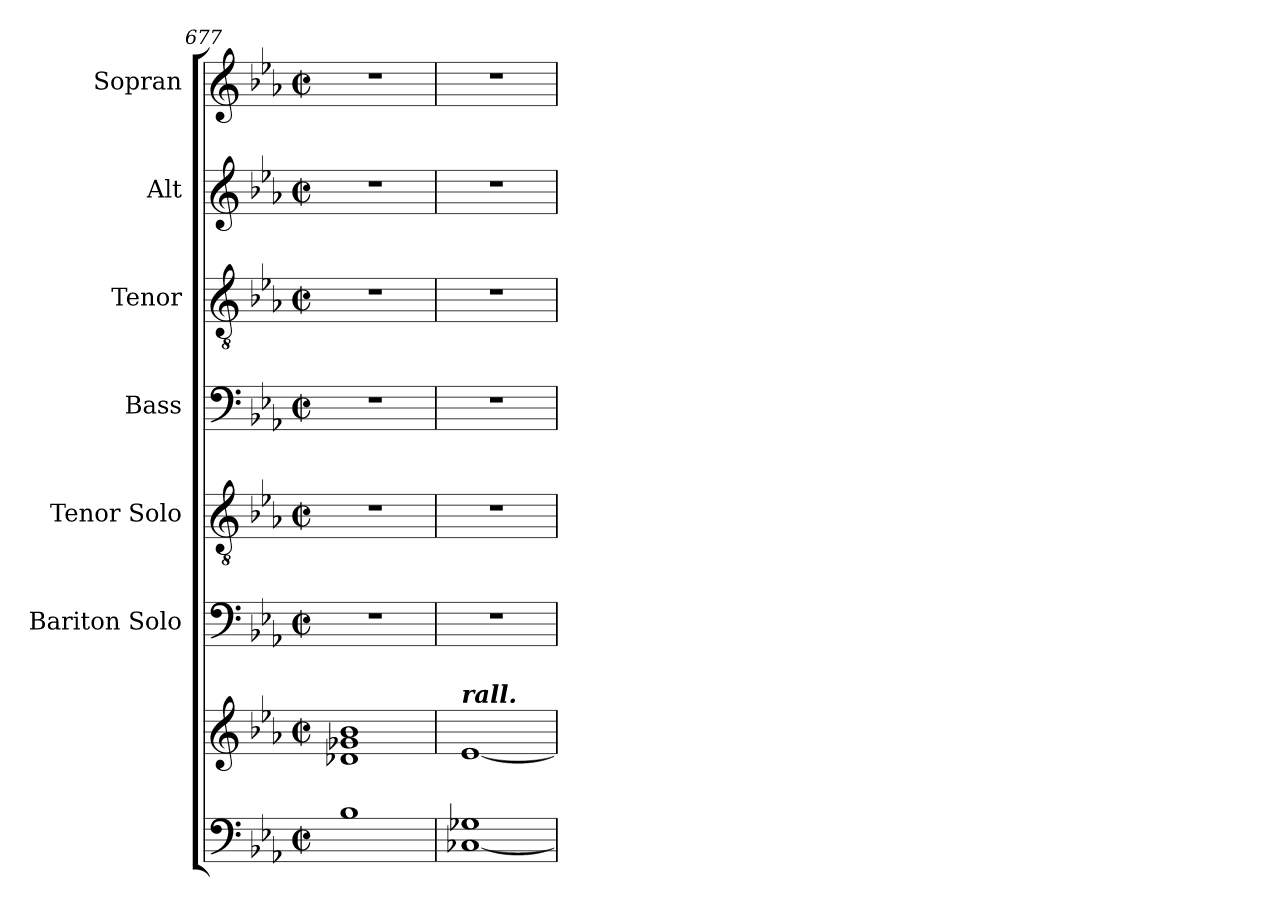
**kern	**kern	**kern	**kern	**kern	**kern	**kern	**kern
*part7	*part7	*part6	*part5	*part4	*part3	*part2	*part1
*staff8	*staff7	*staff6	*staff5	*staff4	*staff3	*staff2	*staff1
*	*	*I"Bariton Solo	*I"Tenor Solo	*I"Bass	*I"Tenor	*I"Alt	*I"Sopran
*	*	*	*	*I'B.	*I'T.	*I'A.	*I'S.
!!LO:LB:g=z
*clefF4	*clefG2	*clefF4	*clefGv2	*clefF4	*clefGv2	*clefG2	*clefG2
*k[b-e-a-]	*k[b-e-a-]	*k[b-e-a-]	*k[b-e-a-]	*k[b-e-a-]	*k[b-e-a-]	*k[b-e-a-]	*k[b-e-a-]
*E-:	*E-:	*E-:	*E-:	*E-:	*E-:	*E-:	*E-:
*M2/2	*M2/2	*M2/2	*M2/2	*M2/2	*M2/2	*M2/2	*M2/2
*met(c|)	*met(c|)	*met(c|)	*met(c|)	*met(c|)	*met(c|)	*met(c|)	*met(c|)
=677	=677	=677	=677	=677	=677	=677	=677
1B-	1d-X 1g-X 1b-	1r	1r	1r	1r	1r	1r
=678	=678	=678	=678	=678	=678	=678	=678
!	!LO:TX:a:Bi:t=rall.	!	!	!	!	!	!
[<1C-X 1G-X	[1e-	1r	1r	1r	1r	1r	1r
=	=	=	=	=	=	=	=
*-	*-	*-	*-	*-	*-	*-	*-
